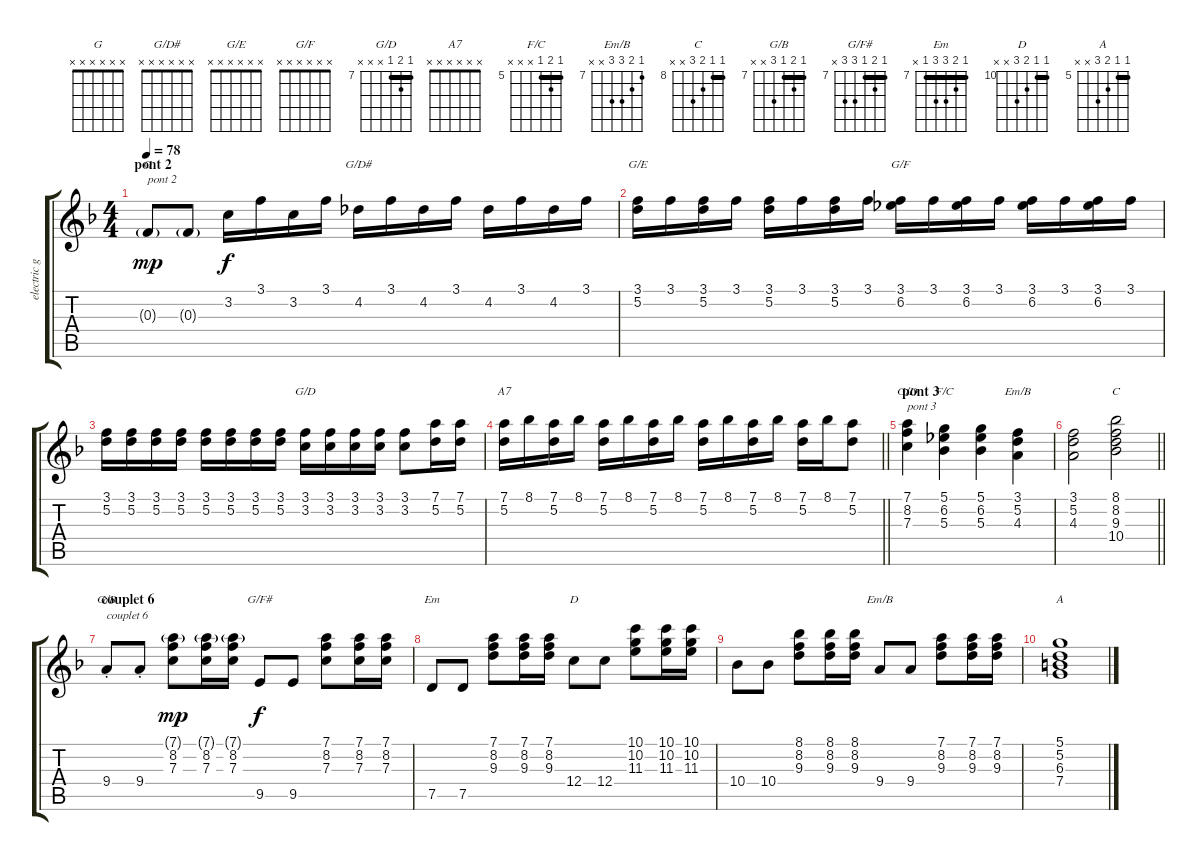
\track ("electric gtr" "electric g") {instrument electricguitarclean}
\staff {score tabs}
\tuning (D4 A3 F3 C3 G2 D2) {hide}
\chord ("G" x x x x x x)
\chord ("G/D#" x x x x x x)
\chord ("G/E" x x x x x x)
\chord ("G/F" x x x x x x)
\chord ("G/D" x x x x x x)
\chord ("A7" x x x x x x)
\chord ("G/D" 7 8 7 x x x) {firstfret 7 barre 7}
\chord ("F/C" 5 6 5 x x x) {firstfret 5 barre 5}
\chord ("Em/B" 3 5 4 x x x)
\chord ("C" 8 8 9 10 x x) {firstfret 8 barre 8}
\chord ("G/B" 7 8 7 9 x x) {firstfret 7 barre 7}
\chord ("G/F#" 7 8 7 9 9 x) {firstfret 7 barre 7}
\chord ("Em" 7 8 9 9 7 x) {firstfret 7 barre 7}
\chord ("D" 10 10 11 12 x x) {firstfret 10 barre 10}
\chord ("Em/B" 7 8 9 9 x x) {firstfret 7}
\chord ("A" 5 5 6 7 x x) {firstfret 5 barre 5}
\ts (4 4)
\section ("" "pont 2")
\tempo 78
\clef g2
\ks f
0.3{g}.8{ch "G" txt "pont 2" dy mp} 0.3{g}.8 3.2.16{dy f} 3.1.16 3.2.16 3.1.16 4.2.16{ch "G/D#"} 3.1.16 4.2.16 3.1.16 4.2.16 3.1.16 4.2.16 3.1.16 |
(3.1 5.2).16{ch "G/E"} 3.1.16 (3.1 5.2).16 3.1.16 (3.1 5.2).16 3.1.16 (3.1 5.2).16 3.1.16 (3.1 6.2).16{ch "G/F"} 3.1.16 (3.1 6.2).16 3.1.16 (3.1 6.2).16 3.1.16 (3.1 6.2).16 3.1.16 |
(3.1 5.2).16 (3.1 5.2).16 (3.1 5.2).16 (3.1 5.2).16 (3.1 5.2).16 (3.1 5.2).16 (3.1 5.2).16 (3.1 5.2).16 (3.1 3.2).16{ch "G/D"} (3.1 3.2).16 (3.1 3.2).16 (3.1 3.2).16 (3.1 3.2).8 (7.1 5.2).16 (7.1 5.2).16 |
\barLineRight lightlight
(7.1 5.2).16{ch "A7"} 8.1.16 (7.1 5.2).16 8.1.16 (7.1 5.2).16 8.1.16 (7.1 5.2).16 8.1.16 (7.1 5.2).16 8.1.16 (7.1 5.2).16 8.1.16 (7.1 5.2).16 8.1.16 (7.1 5.2).8 |
\section ("" "pont 3")
(7.1 8.2 7.3).4{ch "G/D" txt "pont 3"} (5.1 6.2 5.3).4{ch "F/C"} (5.1 6.2 5.3).4 (3.1 5.2 4.3).4{ch "Em/B"} |
\barLineRight lightlight
(3.1 5.2 4.3).2 (8.1 8.2 9.3 10.4).2{ch "C"} |
\section ("" "couplet 6")
9.4{st}.8{ch "G/B" txt "couplet 6"} 9.4{st}.8 (7.1{g} 8.2 7.3).8{dy mp} (7.1{g} 8.2 7.3).16 (7.1{g} 8.2 7.3).16 9.5.8{ch "G/F#" dy f} 9.5.8 (7.1 8.2 7.3).8 (7.1 8.2 7.3).16 (7.1 8.2 7.3).16 |
7.5.8{ch "Em"} 7.5.8 (7.1 8.2 9.3).8 (7.1 8.2 9.3).16 (7.1 8.2 9.3).16 12.4.8{ch "D"} 12.4.8 (10.1 10.2 11.3).8 (10.1 10.2 11.3).16 (10.1 10.2 11.3).16 |
10.4.8 10.4.8 (8.1 8.2 9.3).8 (8.1 8.2 9.3).16 (8.1 8.2 9.3).16 9.4.8{ch "Em/B"} 9.4.8 (7.1 8.2 9.3).8 (7.1 8.2 9.3).16 (7.1 8.2 9.3).16 |
(5.1 5.2 6.3 7.4).1{ch "A"}
